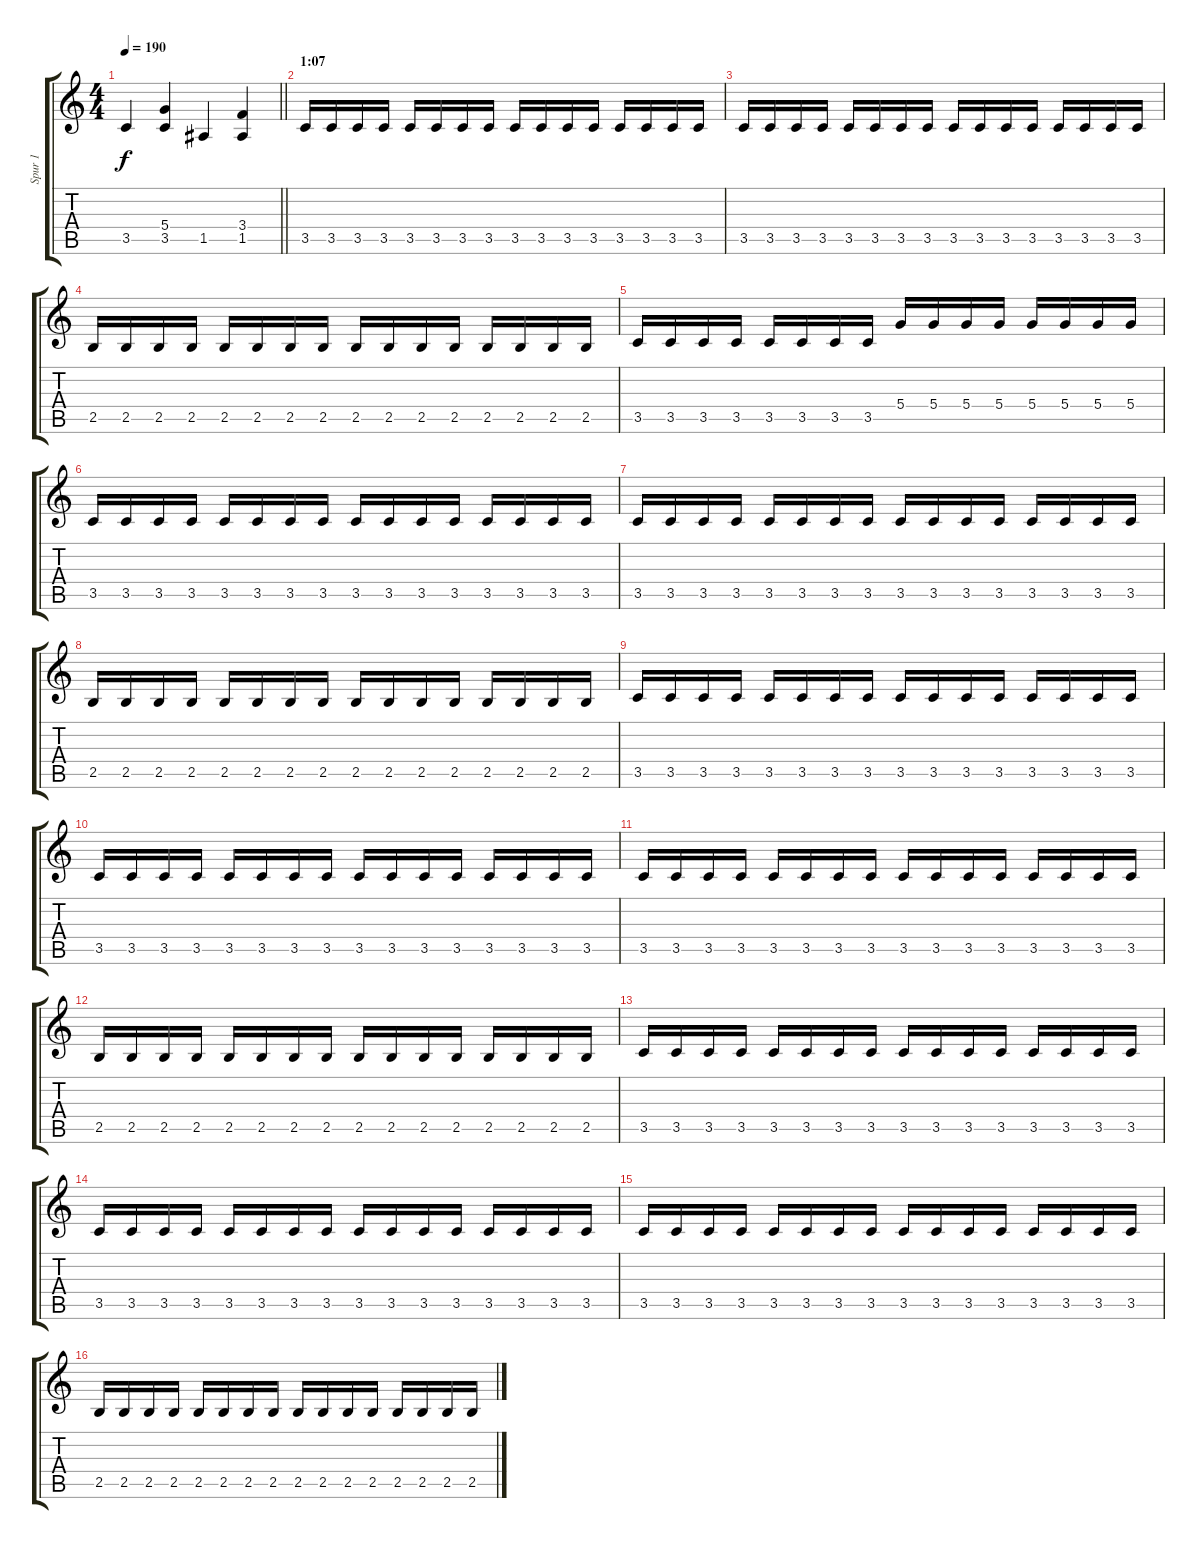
\track ("Spur 1" "Spur 1") {instrument overdrivenguitar}
\staff {score tabs}
\tuning (E4 B3 G3 D3 A2 E2) {hide}
\ts (4 4)
\tempo 190
\clef g2
\barLineRight lightlight
\ks c
3.5.4{dy f} (5.4 3.5).4 1.5.4 (3.4 1.5).4 |
\section ("" "1:07")
3.5.16 3.5.16 3.5.16 3.5.16 3.5.16 3.5.16 3.5.16 3.5.16 3.5.16 3.5.16 3.5.16 3.5.16 3.5.16 3.5.16 3.5.16 3.5.16 |
3.5.16 3.5.16 3.5.16 3.5.16 3.5.16 3.5.16 3.5.16 3.5.16 3.5.16 3.5.16 3.5.16 3.5.16 3.5.16 3.5.16 3.5.16 3.5.16 |
2.5.16 2.5.16 2.5.16 2.5.16 2.5.16 2.5.16 2.5.16 2.5.16 2.5.16 2.5.16 2.5.16 2.5.16 2.5.16 2.5.16 2.5.16 2.5.16 |
3.5.16 3.5.16 3.5.16 3.5.16 3.5.16 3.5.16 3.5.16 3.5.16 5.4.16 5.4.16 5.4.16 5.4.16 5.4.16 5.4.16 5.4.16 5.4.16 |
3.5.16 3.5.16 3.5.16 3.5.16 3.5.16 3.5.16 3.5.16 3.5.16 3.5.16 3.5.16 3.5.16 3.5.16 3.5.16 3.5.16 3.5.16 3.5.16 |
3.5.16 3.5.16 3.5.16 3.5.16 3.5.16 3.5.16 3.5.16 3.5.16 3.5.16 3.5.16 3.5.16 3.5.16 3.5.16 3.5.16 3.5.16 3.5.16 |
2.5.16 2.5.16 2.5.16 2.5.16 2.5.16 2.5.16 2.5.16 2.5.16 2.5.16 2.5.16 2.5.16 2.5.16 2.5.16 2.5.16 2.5.16 2.5.16 |
3.5.16 3.5.16 3.5.16 3.5.16 3.5.16 3.5.16 3.5.16 3.5.16 3.5.16 3.5.16 3.5.16 3.5.16 3.5.16 3.5.16 3.5.16 3.5.16 |
3.5.16 3.5.16 3.5.16 3.5.16 3.5.16 3.5.16 3.5.16 3.5.16 3.5.16 3.5.16 3.5.16 3.5.16 3.5.16 3.5.16 3.5.16 3.5.16 |
3.5.16 3.5.16 3.5.16 3.5.16 3.5.16 3.5.16 3.5.16 3.5.16 3.5.16 3.5.16 3.5.16 3.5.16 3.5.16 3.5.16 3.5.16 3.5.16 |
2.5.16 2.5.16 2.5.16 2.5.16 2.5.16 2.5.16 2.5.16 2.5.16 2.5.16 2.5.16 2.5.16 2.5.16 2.5.16 2.5.16 2.5.16 2.5.16 |
3.5.16 3.5.16 3.5.16 3.5.16 3.5.16 3.5.16 3.5.16 3.5.16 3.5.16 3.5.16 3.5.16 3.5.16 3.5.16 3.5.16 3.5.16 3.5.16 |
3.5.16 3.5.16 3.5.16 3.5.16 3.5.16 3.5.16 3.5.16 3.5.16 3.5.16 3.5.16 3.5.16 3.5.16 3.5.16 3.5.16 3.5.16 3.5.16 |
3.5.16 3.5.16 3.5.16 3.5.16 3.5.16 3.5.16 3.5.16 3.5.16 3.5.16 3.5.16 3.5.16 3.5.16 3.5.16 3.5.16 3.5.16 3.5.16 |
2.5.16 2.5.16 2.5.16 2.5.16 2.5.16 2.5.16 2.5.16 2.5.16 2.5.16 2.5.16 2.5.16 2.5.16 2.5.16 2.5.16 2.5.16 2.5.16
